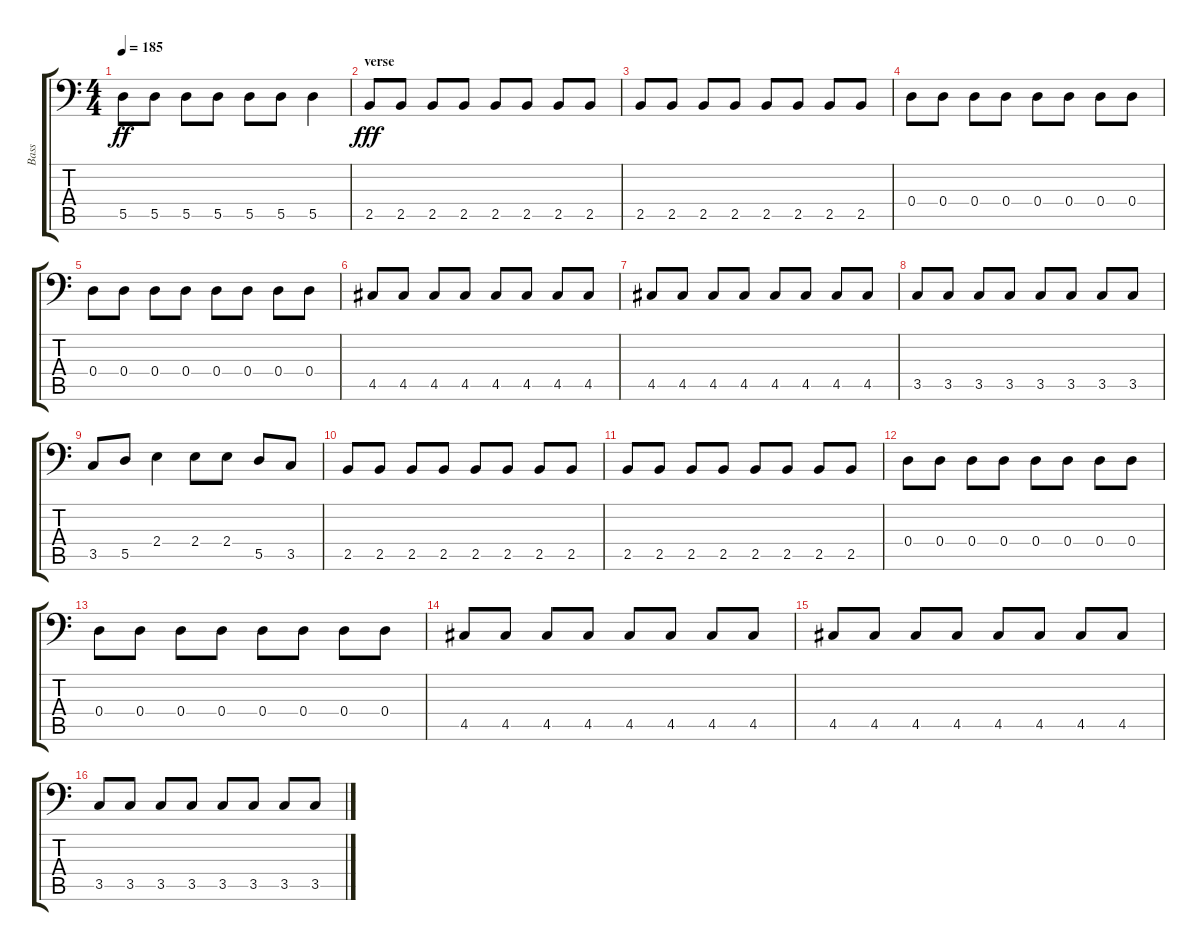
\track ("Bass" "Bass") {instrument electricbassfinger}
\staff {score tabs}
\tuning (E3 B2 G2 D2 A1 E1) {hide}
\ts (4 4)
\tempo 185
\clef f4
\ks c
5.5.8{dy ff} 5.5.8 5.5.8 5.5.8 5.5.8 5.5.8 5.5.4 |
\section ("" "verse")
2.5.8{dy fff} 2.5.8 2.5.8 2.5.8 2.5.8 2.5.8 2.5.8 2.5.8 |
2.5.8 2.5.8 2.5.8 2.5.8 2.5.8 2.5.8 2.5.8 2.5.8 |
0.4.8 0.4.8 0.4.8 0.4.8 0.4.8 0.4.8 0.4.8 0.4.8 |
0.4.8 0.4.8 0.4.8 0.4.8 0.4.8 0.4.8 0.4.8 0.4.8 |
4.5.8 4.5.8 4.5.8 4.5.8 4.5.8 4.5.8 4.5.8 4.5.8 |
4.5.8 4.5.8 4.5.8 4.5.8 4.5.8 4.5.8 4.5.8 4.5.8 |
3.5.8 3.5.8 3.5.8 3.5.8 3.5.8 3.5.8 3.5.8 3.5.8 |
3.5.8 5.5.8 2.4.4 2.4.8 2.4.8 5.5.8 3.5.8 |
2.5.8 2.5.8 2.5.8 2.5.8 2.5.8 2.5.8 2.5.8 2.5.8 |
2.5.8 2.5.8 2.5.8 2.5.8 2.5.8 2.5.8 2.5.8 2.5.8 |
0.4.8 0.4.8 0.4.8 0.4.8 0.4.8 0.4.8 0.4.8 0.4.8 |
0.4.8 0.4.8 0.4.8 0.4.8 0.4.8 0.4.8 0.4.8 0.4.8 |
4.5.8 4.5.8 4.5.8 4.5.8 4.5.8 4.5.8 4.5.8 4.5.8 |
4.5.8 4.5.8 4.5.8 4.5.8 4.5.8 4.5.8 4.5.8 4.5.8 |
3.5.8 3.5.8 3.5.8 3.5.8 3.5.8 3.5.8 3.5.8 3.5.8
